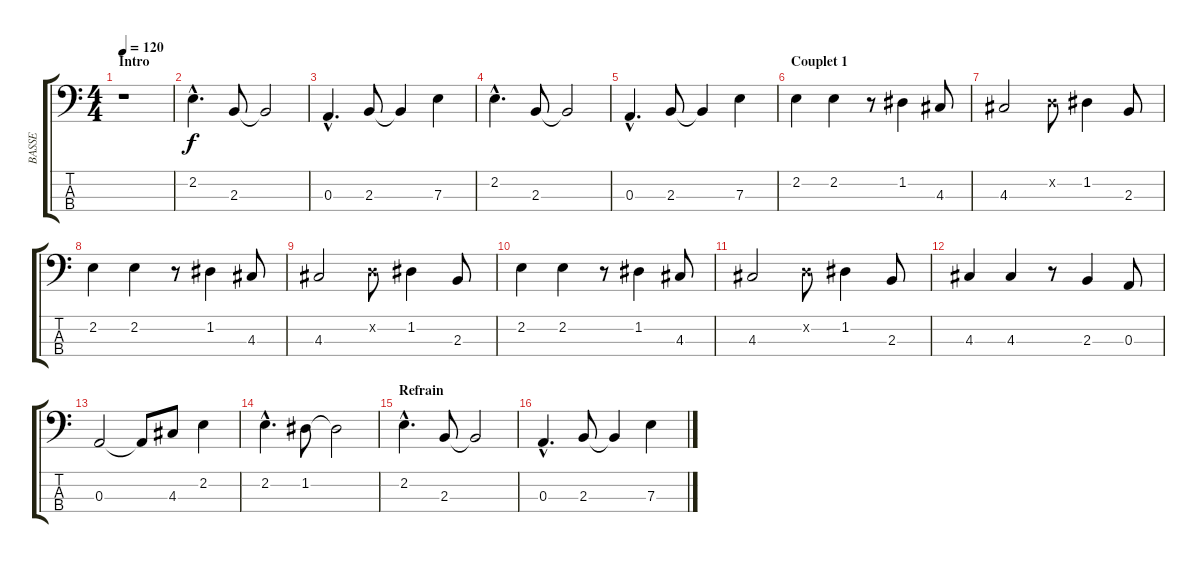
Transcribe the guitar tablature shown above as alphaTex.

\track ("BASSE" "BASSE") {instrument electricbassfinger}
\staff {score tabs}
\tuning (G2 D2 A1 E1) {hide}
\ts (4 4)
\section ("" "Intro")
\tempo 120
\clef f4
\ks c
r.1{dy f instrument electricbassfinger} |
2.2{hac}.4{d} 2.3.8 2.3{t}.2 |
0.3{hac}.4{d} 2.3.8 2.3{t}.4 7.3.4 |
2.2{hac}.4{d} 2.3.8 2.3{t}.2 |
0.3{hac}.4{d} 2.3.8 2.3{t}.4 7.3.4 |
\section ("" "Couplet 1")
2.2.4 2.2.4 r.8 1.2.4 4.3.8 |
4.3.2 0.2{x}.8 1.2.4 2.3.8 |
2.2.4 2.2.4 r.8 1.2.4 4.3.8 |
4.3.2 0.2{x}.8 1.2.4 2.3.8 |
2.2.4 2.2.4 r.8 1.2.4 4.3.8 |
4.3.2 0.2{x}.8 1.2.4 2.3.8 |
4.3.4 4.3.4 r.8 2.3.4 0.3.8 |
0.3.2 0.3{t}.8 4.3.8 2.2.4 |
2.2{hac}.4{d} 1.2.8 1.2{t}.2 |
\section ("" "Refrain")
2.2{hac}.4{d} 2.3.8 2.3{t}.2 |
0.3{hac}.4{d} 2.3.8 2.3{t}.4 7.3.4
